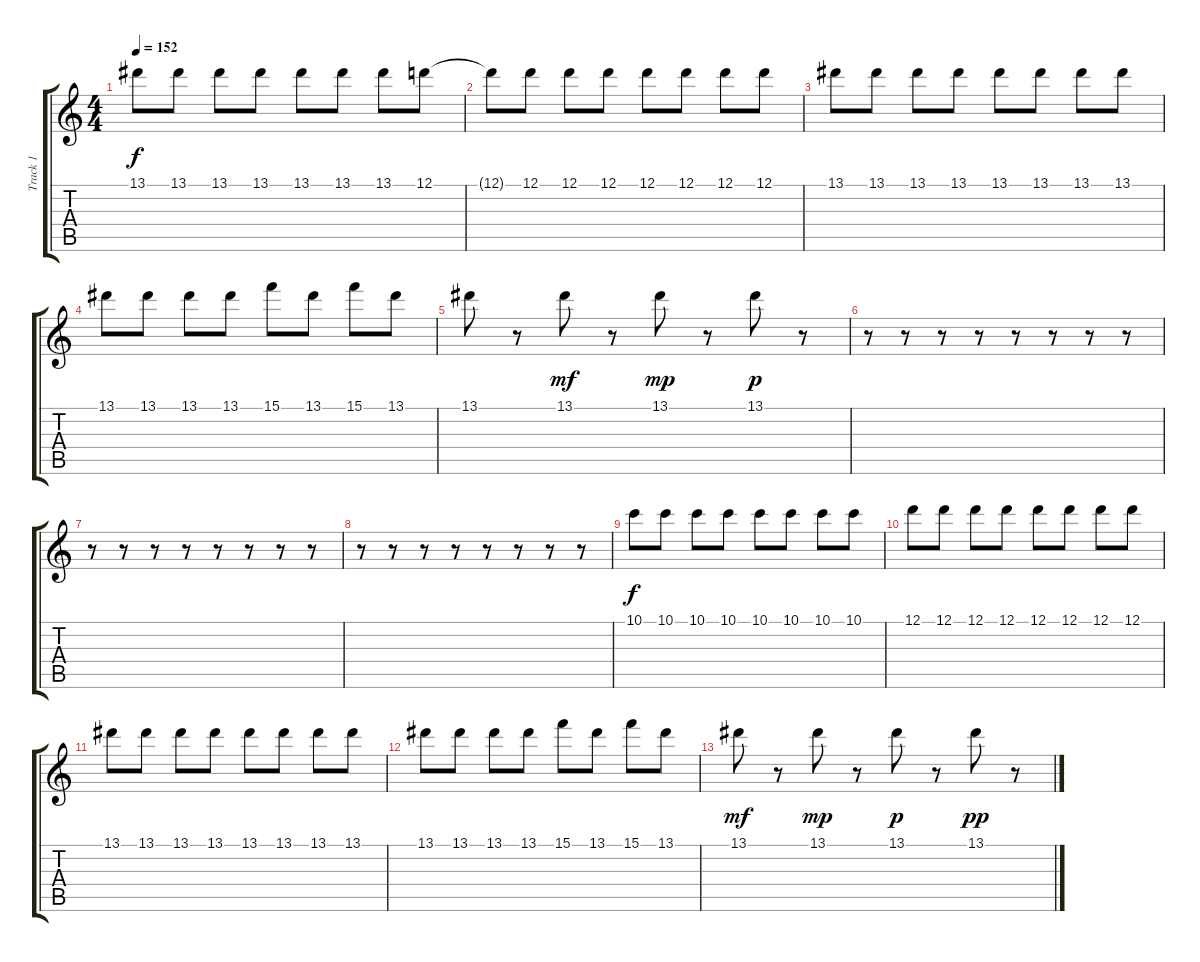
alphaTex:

\track ("Track 1" "Track 1") {instrument electricguitarclean}
\staff {score tabs}
\tuning (D4 A3 F3 C3 G2 C2) {hide}
\ts (4 4)
\tempo 152
\clef g2
\ks c
13.1.8{dy f} 13.1.8 13.1.8 13.1.8 13.1.8 13.1.8 13.1.8 12.1.8 |
12.1{t}.8 12.1.8 12.1.8 12.1.8 12.1.8 12.1.8 12.1.8 12.1.8 |
13.1.8 13.1.8 13.1.8 13.1.8 13.1.8 13.1.8 13.1.8 13.1.8 |
13.1.8 13.1.8 13.1.8 13.1.8 15.1.8 13.1.8 15.1.8 13.1.8 |
13.1.8 r.8 13.1.8{dy mf} r.8 13.1.8{dy mp} r.8 13.1.8{dy p} r.8 |
r.8 r.8 r.8 r.8 r.8 r.8 r.8 r.8 |
r.8 r.8 r.8 r.8 r.8 r.8 r.8 r.8 |
r.8 r.8 r.8 r.8 r.8 r.8 r.8 r.8 |
10.1.8{dy f} 10.1.8 10.1.8 10.1.8 10.1.8 10.1.8 10.1.8 10.1.8 |
12.1.8 12.1.8 12.1.8 12.1.8 12.1.8 12.1.8 12.1.8 12.1.8 |
13.1.8 13.1.8 13.1.8 13.1.8 13.1.8 13.1.8 13.1.8 13.1.8 |
13.1.8 13.1.8 13.1.8 13.1.8 15.1.8 13.1.8 15.1.8 13.1.8 |
13.1.8{dy mf} r.8 13.1.8{dy mp} r.8 13.1.8{dy p} r.8 13.1.8{dy pp} r.8
